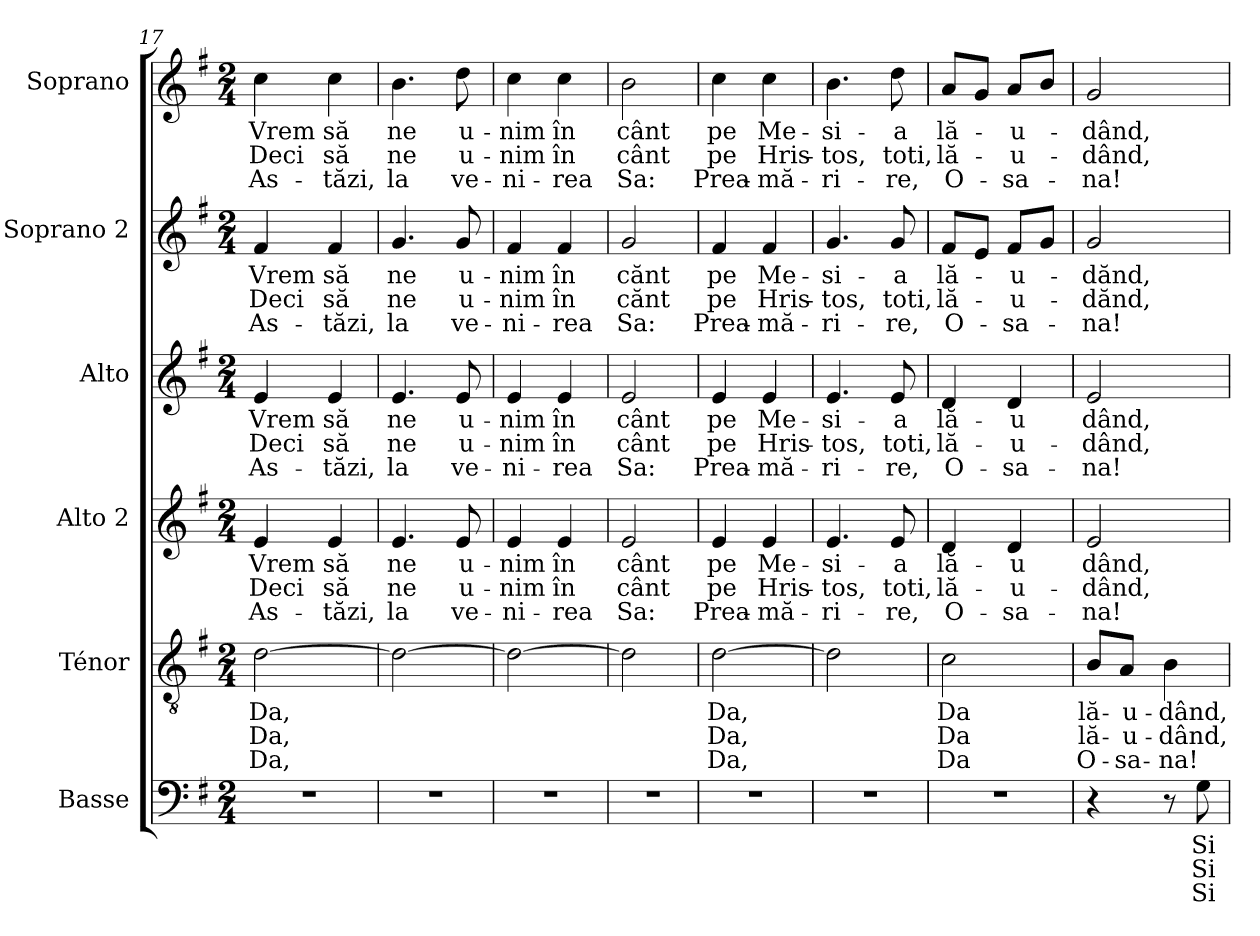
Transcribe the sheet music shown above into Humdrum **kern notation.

**kern	**text	**text	**text	**kern	**text	**text	**text	**kern	**text	**text	**text	**kern	**text	**text	**text	**kern	**text	**text	**text	**kern	**text	**text	**text
*part6	*part6	*part6	*part6	*part5	*part5	*part5	*part5	*part4	*part4	*part4	*part4	*part3	*part3	*part3	*part3	*part2	*part2	*part2	*part2	*part1	*part1	*part1	*part1
*staff6	*staff6	*staff6	*staff6	*staff5	*staff5	*staff5	*staff5	*staff4	*staff4	*staff4	*staff4	*staff3	*staff3	*staff3	*staff3	*staff2	*staff2	*staff2	*staff2	*staff1	*staff1	*staff1	*staff1
*I"Basse	*	*	*	*I"Ténor	*	*	*	*I"Alto 2	*	*	*	*I"Alto	*	*	*	*I"Soprano 2	*	*	*	*I"Soprano	*	*	*
*I'B.	*	*	*	*I'T.	*	*	*	*I'A. 2	*	*	*	*I'A.	*	*	*	*I'S. 2	*	*	*	*I'S.	*	*	*
*clefF4	*	*	*	*clefGv2	*	*	*	*clefG2	*	*	*	*clefG2	*	*	*	*clefG2	*	*	*	*clefG2	*	*	*
*k[f#]	*	*	*	*k[f#]	*	*	*	*k[f#]	*	*	*	*k[f#]	*	*	*	*k[f#]	*	*	*	*k[f#]	*	*	*
*M2/4	*	*	*	*M2/4	*	*	*	*M2/4	*	*	*	*M2/4	*	*	*	*M2/4	*	*	*	*M2/4	*	*	*
=17	=17	=17	=17	=17	=17	=17	=17	=17	=17	=17	=17	=17	=17	=17	=17	=17	=17	=17	=17	=17	=17	=17	=17
!	!	!	!	!	!LO:LY:b	!LO:LY:b	!LO:LY:b	!	!LO:LY:b	!LO:LY:b	!LO:LY:b	!	!LO:LY:b	!LO:LY:b	!LO:LY:b	!	!LO:LY:b	!LO:LY:b	!LO:LY:b	!	!LO:LY:b	!LO:LY:b	!LO:LY:b
2r	.	.	.	[2d\	Da,	Da,	Da,	4e/	Vrem	Deci	As-	4e/	Vrem	Deci	As-	4f#/	Vrem	Deci	As-	4cc\	Vrem	Deci	As-
!	!	!	!	!	!	!	!	!	!LO:LY:b	!LO:LY:b	!LO:LY:b	!	!LO:LY:b	!LO:LY:b	!LO:LY:b	!	!LO:LY:b	!LO:LY:b	!LO:LY:b	!	!LO:LY:b	!LO:LY:b	!LO:LY:b
.	.	.	.	.	.	.	.	4e/	să	să	-tăzi,	4e/	să	să	-tăzi,	4f#/	să	să	-tăzi,	4cc\	să	să	-tăzi,
=18	=18	=18	=18	=18	=18	=18	=18	=18	=18	=18	=18	=18	=18	=18	=18	=18	=18	=18	=18	=18	=18	=18	=18
!	!	!	!	!	!	!	!	!	!LO:LY:b	!LO:LY:b	!LO:LY:b	!	!LO:LY:b	!LO:LY:b	!LO:LY:b	!	!LO:LY:b	!LO:LY:b	!LO:LY:b	!	!LO:LY:b	!LO:LY:b	!LO:LY:b
2r	.	.	.	2d\_	.	.	.	4.e/	ne	ne	la	4.e/	ne	ne	la	4.g/	ne	ne	la	4.b\	ne	ne	la
!	!	!	!	!	!	!	!	!	!LO:LY:b	!LO:LY:b	!LO:LY:b	!	!LO:LY:b	!LO:LY:b	!LO:LY:b	!	!LO:LY:b	!LO:LY:b	!LO:LY:b	!	!LO:LY:b	!LO:LY:b	!LO:LY:b
.	.	.	.	.	.	.	.	8e/	u-	u-	ve-	8e/	u-	u-	ve-	8g/	u-	u-	ve-	8dd\	u-	u-	ve-
=19	=19	=19	=19	=19	=19	=19	=19	=19	=19	=19	=19	=19	=19	=19	=19	=19	=19	=19	=19	=19	=19	=19	=19
!	!	!	!	!	!	!	!	!	!LO:LY:b	!LO:LY:b	!LO:LY:b	!	!LO:LY:b	!LO:LY:b	!LO:LY:b	!	!LO:LY:b	!LO:LY:b	!LO:LY:b	!	!LO:LY:b	!LO:LY:b	!LO:LY:b
2r	.	.	.	2d\_	.	.	.	4e/	-nim	-nim	-ni-	4e/	-nim	-nim	-ni-	4f#/	-nim	-nim	-ni-	4cc\	-nim	-nim	-ni-
!	!	!	!	!	!	!	!	!	!LO:LY:b	!LO:LY:b	!LO:LY:b	!	!LO:LY:b	!LO:LY:b	!LO:LY:b	!	!LO:LY:b	!LO:LY:b	!LO:LY:b	!	!LO:LY:b	!LO:LY:b	!LO:LY:b
.	.	.	.	.	.	.	.	4e/	în	în	-rea	4e/	în	în	-rea	4f#/	în	în	-rea	4cc\	în	în	-rea
=20	=20	=20	=20	=20	=20	=20	=20	=20	=20	=20	=20	=20	=20	=20	=20	=20	=20	=20	=20	=20	=20	=20	=20
!	!	!	!	!	!	!	!	!	!LO:LY:b	!LO:LY:b	!LO:LY:b	!	!LO:LY:b	!LO:LY:b	!LO:LY:b	!	!LO:LY:b	!LO:LY:b	!LO:LY:b	!	!LO:LY:b	!LO:LY:b	!LO:LY:b
2r	.	.	.	2d\]	.	.	.	2e/	cânt	cânt	Sa:	2e/	cânt	cânt	Sa:	2g/	cănt	cănt	Sa:	2b\	cânt	cânt	Sa:
=21	=21	=21	=21	=21	=21	=21	=21	=21	=21	=21	=21	=21	=21	=21	=21	=21	=21	=21	=21	=21	=21	=21	=21
!	!	!	!	!	!LO:LY:b	!LO:LY:b	!LO:LY:b	!	!LO:LY:b	!LO:LY:b	!LO:LY:b	!	!LO:LY:b	!LO:LY:b	!LO:LY:b	!	!LO:LY:b	!LO:LY:b	!LO:LY:b	!	!LO:LY:b	!LO:LY:b	!LO:LY:b
2r	.	.	.	[2d\	Da,	Da,	Da,	4e/	pe	pe	Prea-	4e/	pe	pe	Prea-	4f#/	pe	pe	Prea-	4cc\	pe	pe	Prea-
!	!	!	!	!	!	!	!	!	!LO:LY:b	!LO:LY:b	!LO:LY:b	!	!LO:LY:b	!LO:LY:b	!LO:LY:b	!	!LO:LY:b	!LO:LY:b	!LO:LY:b	!	!LO:LY:b	!LO:LY:b	!LO:LY:b
.	.	.	.	.	.	.	.	4e/	Me-	Hris-	-mă-	4e/	Me-	Hris-	-mă-	4f#/	Me-	Hris-	-mă-	4cc\	Me-	Hris-	-mă-
=22	=22	=22	=22	=22	=22	=22	=22	=22	=22	=22	=22	=22	=22	=22	=22	=22	=22	=22	=22	=22	=22	=22	=22
!	!	!	!	!	!	!	!	!	!LO:LY:b	!LO:LY:b	!LO:LY:b	!	!LO:LY:b	!LO:LY:b	!LO:LY:b	!	!LO:LY:b	!LO:LY:b	!LO:LY:b	!	!LO:LY:b	!LO:LY:b	!LO:LY:b
2r	.	.	.	2d\]	.	.	.	4.e/	-si-	-tos,	-ri-	4.e/	-si-	-tos,	-ri-	4.g/	-si-	-tos,	-ri-	4.b\	-si-	-tos,	-ri-
!	!	!	!	!	!	!	!	!	!LO:LY:b	!LO:LY:b	!LO:LY:b	!	!LO:LY:b	!LO:LY:b	!LO:LY:b	!	!LO:LY:b	!LO:LY:b	!LO:LY:b	!	!LO:LY:b	!LO:LY:b	!LO:LY:b
.	.	.	.	.	.	.	.	8e/	-a	toti,	-re,	8e/	-a	toti,	-re,	8g/	-a	toti,	-re,	8dd\	-a	toti,	-re,
=23	=23	=23	=23	=23	=23	=23	=23	=23	=23	=23	=23	=23	=23	=23	=23	=23	=23	=23	=23	=23	=23	=23	=23
!	!	!	!	!	!LO:LY:b	!LO:LY:b	!LO:LY:b	!	!LO:LY:b	!LO:LY:b	!LO:LY:b	!	!LO:LY:b	!LO:LY:b	!LO:LY:b	!	!LO:LY:b	!LO:LY:b	!LO:LY:b	!	!LO:LY:b	!LO:LY:b	!LO:LY:b
2r	.	.	.	2c\	Da	Da	Da	4d/	lă-	lă-	O-	4d/	lă-	lă-	O-	8f#/L	lă-	lă-	O-	8a/L	lă-	lă-	O-
.	.	.	.	.	.	.	.	.	.	.	.	.	.	.	.	8e/J	.	.	.	8g/J	.	.	.
!	!	!	!	!	!	!	!	!	!LO:LY:b	!LO:LY:b	!LO:LY:b	!	!LO:LY:b	!LO:LY:b	!LO:LY:b	!	!LO:LY:b	!LO:LY:b	!LO:LY:b	!	!LO:LY:b	!LO:LY:b	!LO:LY:b
.	.	.	.	.	.	.	.	4d/	-u	-u-	-sa-	4d/	-u	-u-	-sa-	8f#/L	-u-	-u-	-sa-	8a/L	-u-	-u-	-sa-
.	.	.	.	.	.	.	.	.	.	.	.	.	.	.	.	8g/J	.	.	.	8b/J	.	.	.
=24	=24	=24	=24	=24	=24	=24	=24	=24	=24	=24	=24	=24	=24	=24	=24	=24	=24	=24	=24	=24	=24	=24	=24
!	!	!	!	!	!LO:LY:b	!LO:LY:b	!LO:LY:b	!	!LO:LY:b	!LO:LY:b	!LO:LY:b	!	!LO:LY:b	!LO:LY:b	!LO:LY:b	!	!LO:LY:b	!LO:LY:b	!LO:LY:b	!	!LO:LY:b	!LO:LY:b	!LO:LY:b
4r	.	.	.	8B/L	lă-	lă-	O-	2e/	-dând,	-dând,	-na!	2e/	-dând,	-dând,	-na!	2g/	-dănd,	-dănd,	-na!	2g/	-dând,	-dând,	-na!
!	!	!	!	!	!LO:LY:b	!LO:LY:b	!LO:LY:b	!	!	!	!	!	!	!	!	!	!	!	!	!	!	!	!
.	.	.	.	8A/J	-u-	-u-	-sa-	.	.	.	.	.	.	.	.	.	.	.	.	.	.	.	.
!	!	!	!	!	!LO:LY:b	!LO:LY:b	!LO:LY:b	!	!	!	!	!	!	!	!	!	!	!	!	!	!	!	!
8r	.	.	.	4B\	-dând,	-dând,	-na!	.	.	.	.	.	.	.	.	.	.	.	.	.	.	.	.
!	!LO:LY:b	!LO:LY:b	!LO:LY:b	!	!	!	!	!	!	!	!	!	!	!	!	!	!	!	!	!	!	!	!
8G\	Si	Si	Si	.	.	.	.	.	.	.	.	.	.	.	.	.	.	.	.	.	.	.	.
=	=	=	=	=	=	=	=	=	=	=	=	=	=	=	=	=	=	=	=	=	=	=	=
*-	*-	*-	*-	*-	*-	*-	*-	*-	*-	*-	*-	*-	*-	*-	*-	*-	*-	*-	*-	*-	*-	*-	*-
